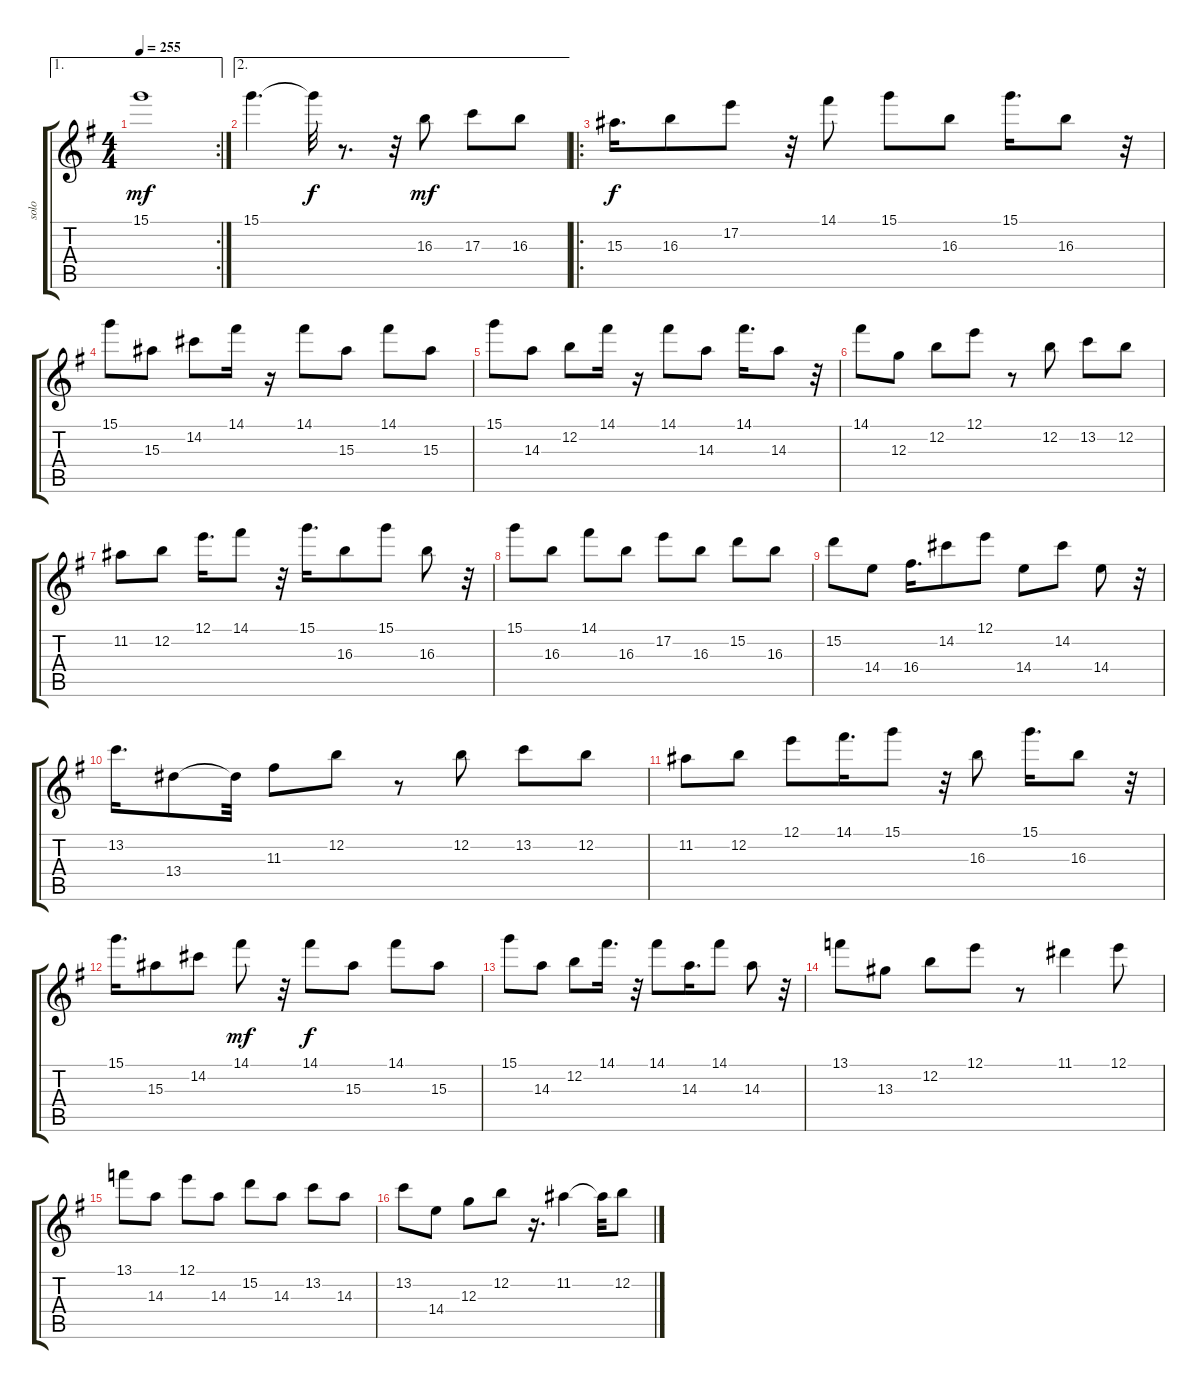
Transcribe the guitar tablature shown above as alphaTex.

\track ("solo" "solo") {instrument electricguitarjazz}
\staff {score tabs}
\tuning (E4 B3 G3 D3 A2 E2) {hide}
\ae 1
\rc 2
\ts (4 4)
\tempo 255
\clef g2
\ks g
15.1.1{dy mf} |
\ae 2
15.1.4{d} 15.1{t}.32{dy f} r.8{d} r.32 16.3.8{dy mf} 17.3.8 16.3.8 |
\ro
15.3.16{d dy f} 16.3.8 17.2.8 r.32 14.1.8 15.1.8 16.3.8 15.1.16{d} 16.3.8 r.32 |
15.1.8 15.3.8 14.2.8 14.1.16 r.16 14.1.8 15.3.8 14.1.8 15.3.8 |
15.1.8 14.3.8 12.2.8 14.1.16 r.16 14.1.8 14.3.8 14.1.16{d} 14.3.8 r.32 |
14.1.8 12.3.8 12.2.8 12.1.8 r.8 12.2.8 13.2.8 12.2.8 |
11.2.8 12.2.8 12.1.16{d} 14.1.8 r.32 15.1.16{d} 16.3.8 15.1.8 16.3.8 r.32 |
15.1.8 16.3.8 14.1.8 16.3.8 17.2.8 16.3.8 15.2.8 16.3.8 |
15.2.8 14.4.8 16.4.16{d} 14.2.8 12.1.8 14.4.8 14.2.8 14.4.8 r.32 |
13.2.16{d} 13.4.8 13.4{t}.32 11.3.8 12.2.8 r.8 12.2.8 13.2.8 12.2.8 |
11.2.8 12.2.8 12.1.8 14.1.16{d} 15.1.8 r.32 16.3.8 15.1.16{d} 16.3.8 r.32 |
15.1.16{d} 15.3.8 14.2.8 14.1.8{dy mf} r.32 14.1.8{dy f} 15.3.8 14.1.8 15.3.8 |
15.1.8 14.3.8 12.2.8 14.1.16{d} r.32 14.1.8 14.3.16{d} 14.1.8 14.3.8 r.32 |
13.1.8 13.3.8 12.2.8 12.1.8 r.8 11.1.4 12.1.8 |
13.1.8 14.3.8 12.1.8 14.3.8 15.2.8 14.3.8 13.2.8 14.3.8 |
13.2.8 14.4.8 12.3.8 12.2.8 r.16{d} 11.2.4 11.2{t}.32 12.2.8
